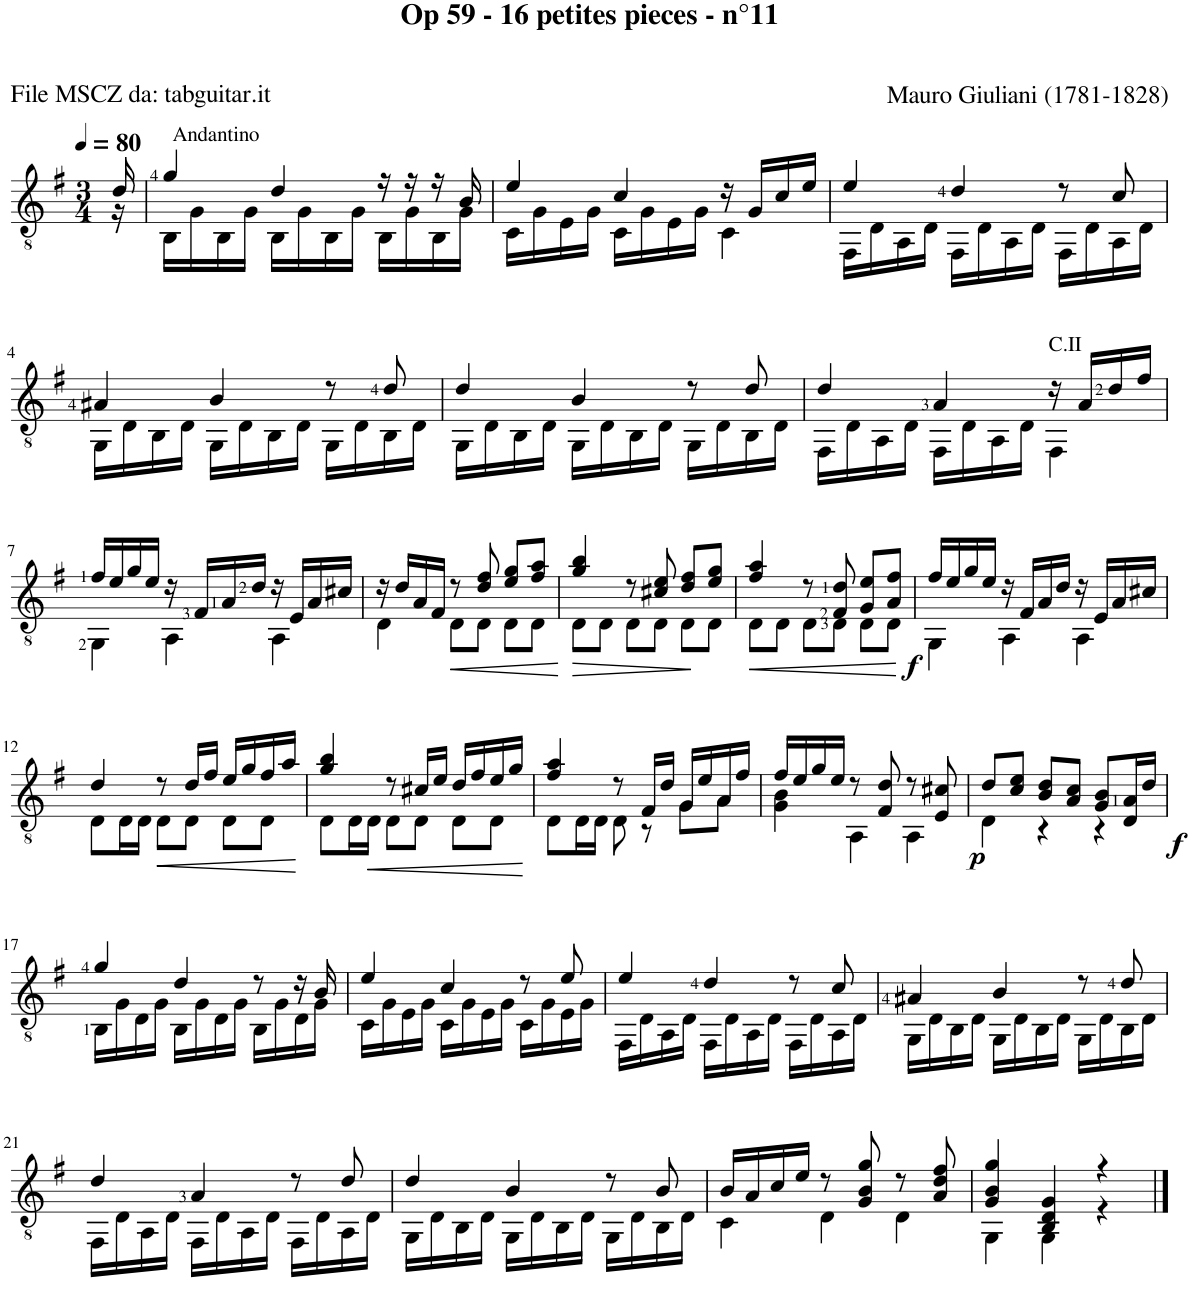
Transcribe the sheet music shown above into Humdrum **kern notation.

**kern	**dynam
*part1	*part1
*staff1	*staff1
*I"Guitar	*
*I'Guit.	*
*clefGv2	*
*k[f#]	*
*M3/4	*
*MM80	*
=	=
*^	*
16d/	16r	.
=1	=1	=1
4g/	16BB\LL	.
.	16G\	.
.	16BB\	.
.	16G\JJ	.
!LO:TX:a:t=Andantino	!	!
4d/	16BB\LL	.
.	16G\	.
.	16BB\	.
.	16G\JJ	.
16r	16BB\LL	.
16r	16G\	.
16r	16BB\	.
16B/	16G\JJ	.
=2	=2	=2
4e/	16C\LL	.
.	16G\	.
.	16E\	.
.	16G\JJ	.
4c/	16C\LL	.
.	16G\	.
.	16E\	.
.	16G\JJ	.
16r	4C\	.
16G/LL	.	.
16c/	.	.
16e/JJ	.	.
=3	=3	=3
4e/	16FF#\LL	.
.	16D\	.
.	16AA\	.
.	16D\JJ	.
4d/	16FF#\LL	.
.	16D\	.
.	16AA\	.
.	16D\JJ	.
8r	16FF#\LL	.
.	16D\	.
8c/	16AA\	.
.	16D\JJ	.
!!LO:LB:g=z	!!
=4	=4	=4
4A#X/	16GG\LL	.
.	16D\	.
.	16BB\	.
.	16D\JJ	.
4B/	16GG\LL	.
.	16D\	.
.	16BB\	.
.	16D\JJ	.
8r	16GG\LL	.
.	16D\	.
8d/	16BB\	.
.	16D\JJ	.
=5	=5	=5
4d/	16GG\LL	.
.	16D\	.
.	16BB\	.
.	16D\JJ	.
4B/	16GG\LL	.
.	16D\	.
.	16BB\	.
.	16D\JJ	.
8r	16GG\LL	.
.	16D\	.
8d/	16BB\	.
.	16D\JJ	.
=6	=6	=6
4d/	16FF#\LL	.
.	16D\	.
.	16AA\	.
.	16D\JJ	.
4A/	16FF#\LL	.
.	16D\	.
.	16AA\	.
.	16D\JJ	.
!LO:TX:a:t=C.II	!	!
16r	4FF#\	.
16A/LL	.	.
16d/	.	.
16f#/JJ	.	.
!!LO:LB:g=z	!!
=7	=7	=7
16f#/LL	4GG\	.
16e/	.	.
16g/	.	.
16e/JJ	.	.
16r	4AA\	.
16F#/LL	.	.
16A/	.	.
16d/JJ	.	.
16r	4AA\	.
16E/LL	.	.
16A/	.	.
16c#X/JJ	.	.
=8	=8	=8
16r	4D\	.
16d/LL	.	.
16A/	.	.
16F#/JJ	.	.
!	!	!LO:HP:b
8r	8D\L	<
8d/ 8f#/	8D\J	.
8e/ 8g/L	8D\L	.
8f#/ 8a/J	8D\J	.
*v	*v	*
.	[
=9	=9
!	!LO:HP:b
*^	*
4g/ 4b/	8D\L	>
.	8D\J	.
8r	8D\L	.
8c#X/ 8e/	8D\J	.
8d/ 8f#/L	8D\L	.
8e/ 8g/J	8D\J	.
*v	*v	*
.	]
=10	=10
!	!LO:HP:b
*^	*
4f#/ 4a/	8D\L	<
.	8D\J	.
8r	8D\L	.
8F#/ 8d/	8D\J	.
8G/ 8e/L	8D\L	.
8A/ 8f#/J	8D\J	.
*v	*v	*
.	[
=11	=11
*^	*
!	!	!LO:DY:b
16f#/LL	4GG\	f
16e/	.	.
16g/	.	.
16e/JJ	.	.
16r	4AA\	.
16F#/LL	.	.
16A/	.	.
16d/JJ	.	.
16r	4AA\	.
16E/LL	.	.
16A/	.	.
16c#X/JJ	.	.
!!LO:LB:g=z	!!
=12	=12	=12
4d/	8D\L	.
.	16D\L	.
.	16D\JJ	.
!	!	!LO:HP:b
8r	8D\L	<
16d/LL	8D\J	.
16f#/JJ	.	.
16e/LL	8D\L	.
16g/	.	.
16f#/	8D\J	.
16a/JJ	.	.
*v	*v	*
.	[
=13	=13
*^	*
4g/ 4b/	8D\L	.
.	16D\L	.
.	16D\JJ	.
8r	8D\L	.
16c#X/LL	8D\J	.
16e/JJ	.	.
16d/LL	8D\L	.
16f#/	.	.
16e/	8D\J	.
16g/JJ	.	.
=14	=14	=14
4f#/ 4a/	8D\L	.
.	16D\L	.
.	16D\JJ	.
8r	8D\	.
16F#/LL	8r	.
16d/JJ	.	.
16G/LL	8G\L	.
16e/	.	.
16A/	8A\J	.
16f#/JJ	.	.
=15	=15	=15
16f#/LL	4G\ 4B\	.
16e/	.	.
16g/	.	.
16e/JJ	.	.
8r	4AA\	.
8F#/ 8d/	.	.
8r	4AA\	.
8E/ 8c#X/	.	.
=16	=16	=16
!	!	!LO:DY:b
8d/L	4D\	p
8c/ 8e/J	.	.
8B/ 8d/L	4r	.
8A/ 8c/J	.	.
8G/ 8B/L	4r	.
16D/ 16A/L	.	.
!	!	!LO:DY:b
16d/JJ	.	f
!!LO:LB:g=z	!!
=17	=17	=17
4g/	16BB\LL	.
.	16G\	.
.	16D\	.
.	16G\JJ	.
4d/	16BB\LL	.
.	16G\	.
.	16D\	.
.	16G\JJ	.
8r	16BB\LL	.
.	16G\	.
16r	16D\	.
16B/	16G\JJ	.
=18	=18	=18
4e/	16C\LL	.
.	16G\	.
.	16E\	.
.	16G\JJ	.
4c/	16C\LL	.
.	16G\	.
.	16E\	.
.	16G\JJ	.
8r	16C\LL	.
.	16G\	.
8e/	16E\	.
.	16G\JJ	.
=19	=19	=19
4e/	16FF#\LL	.
.	16D\	.
.	16AA\	.
.	16D\JJ	.
4d/	16FF#\LL	.
.	16D\	.
.	16AA\	.
.	16D\JJ	.
8r	16FF#\LL	.
.	16D\	.
8c/	16AA\	.
.	16D\JJ	.
=20	=20	=20
4A#X/	16GG\LL	.
.	16D\	.
.	16BB\	.
.	16D\JJ	.
4B/	16GG\LL	.
.	16D\	.
.	16BB\	.
.	16D\JJ	.
8r	16GG\LL	.
.	16D\	.
8d/	16BB\	.
.	16D\JJ	.
!!LO:LB:g=z	!!
=21	=21	=21
4d/	16FF#\LL	.
.	16D\	.
.	16AA\	.
.	16D\JJ	.
4A/	16FF#\LL	.
.	16D\	.
.	16AA\	.
.	16D\JJ	.
8r	16FF#\LL	.
.	16D\	.
8d/	16AA\	.
.	16D\JJ	.
=22	=22	=22
4d/	16GG\LL	.
.	16D\	.
.	16BB\	.
.	16D\JJ	.
4B/	16GG\LL	.
.	16D\	.
.	16BB\	.
.	16D\JJ	.
8r	16GG\LL	.
.	16D\	.
8B/	16BB\	.
.	16D\JJ	.
=23	=23	=23
16B/LL	4C\	.
16A/	.	.
16c/	.	.
16e/JJ	.	.
8r	4D\	.
8G/ 8B/ 8g/	.	.
8r	4D\	.
8A/ 8d/ 8f#/	.	.
=24	=24	=24
4G/ 4B/ 4g/	4GG\	.
4BB/ 4D/ 4G/	4GG\	.
4r	4r	.
*v	*v	*
==	==
*-	*-
